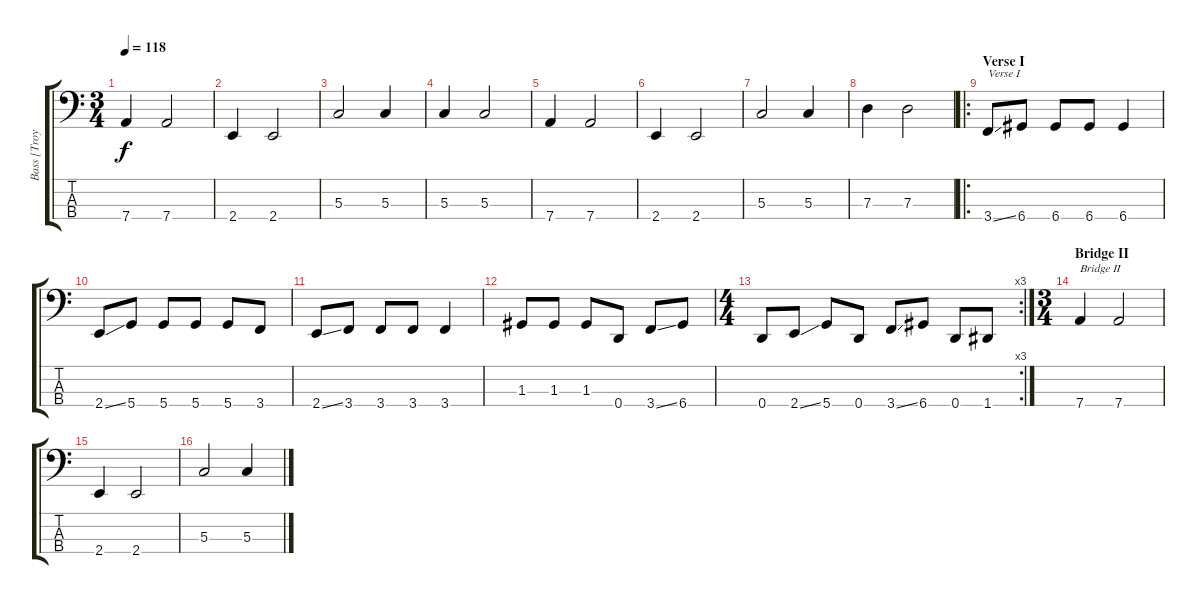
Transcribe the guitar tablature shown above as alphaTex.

\track ("Bass [Troy Sanders]" "Bass [Troy") {instrument electricbasspick}
\staff {score tabs}
\tuning (F2 C2 G1 D1) {hide}
\ts (3 4)
\tempo 118
\clef f4
\ks c
7.4.4{dy f} 7.4.2 |
2.4.4 2.4.2 |
5.3.2 5.3.4 |
5.3.4 5.3.2 |
7.4.4 7.4.2 |
2.4.4 2.4.2 |
5.3.2 5.3.4 |
7.3.4 7.3.2 |
\ro
\section ("" "Verse I")
3.4{ss}.8{txt "Verse I"} 6.4.8 6.4.8 6.4.8 6.4.4 |
2.4{ss}.8 5.4.8 5.4.8 5.4.8 5.4.8 3.4.8 |
2.4{ss}.8 3.4.8 3.4.8 3.4.8 3.4.4 |
1.3.8 1.3.8 1.3.8 0.4.8 3.4{ss}.8 6.4.8 |
\rc 3
\ts (4 4)
0.4.8 2.4{ss}.8 5.4.8 0.4.8 3.4{ss}.8 6.4.8 0.4.8 1.4.8 |
\ts (3 4)
\section ("" "Bridge II")
7.4.4{txt "Bridge II"} 7.4.2 |
2.4.4 2.4.2 |
5.3.2 5.3.4
